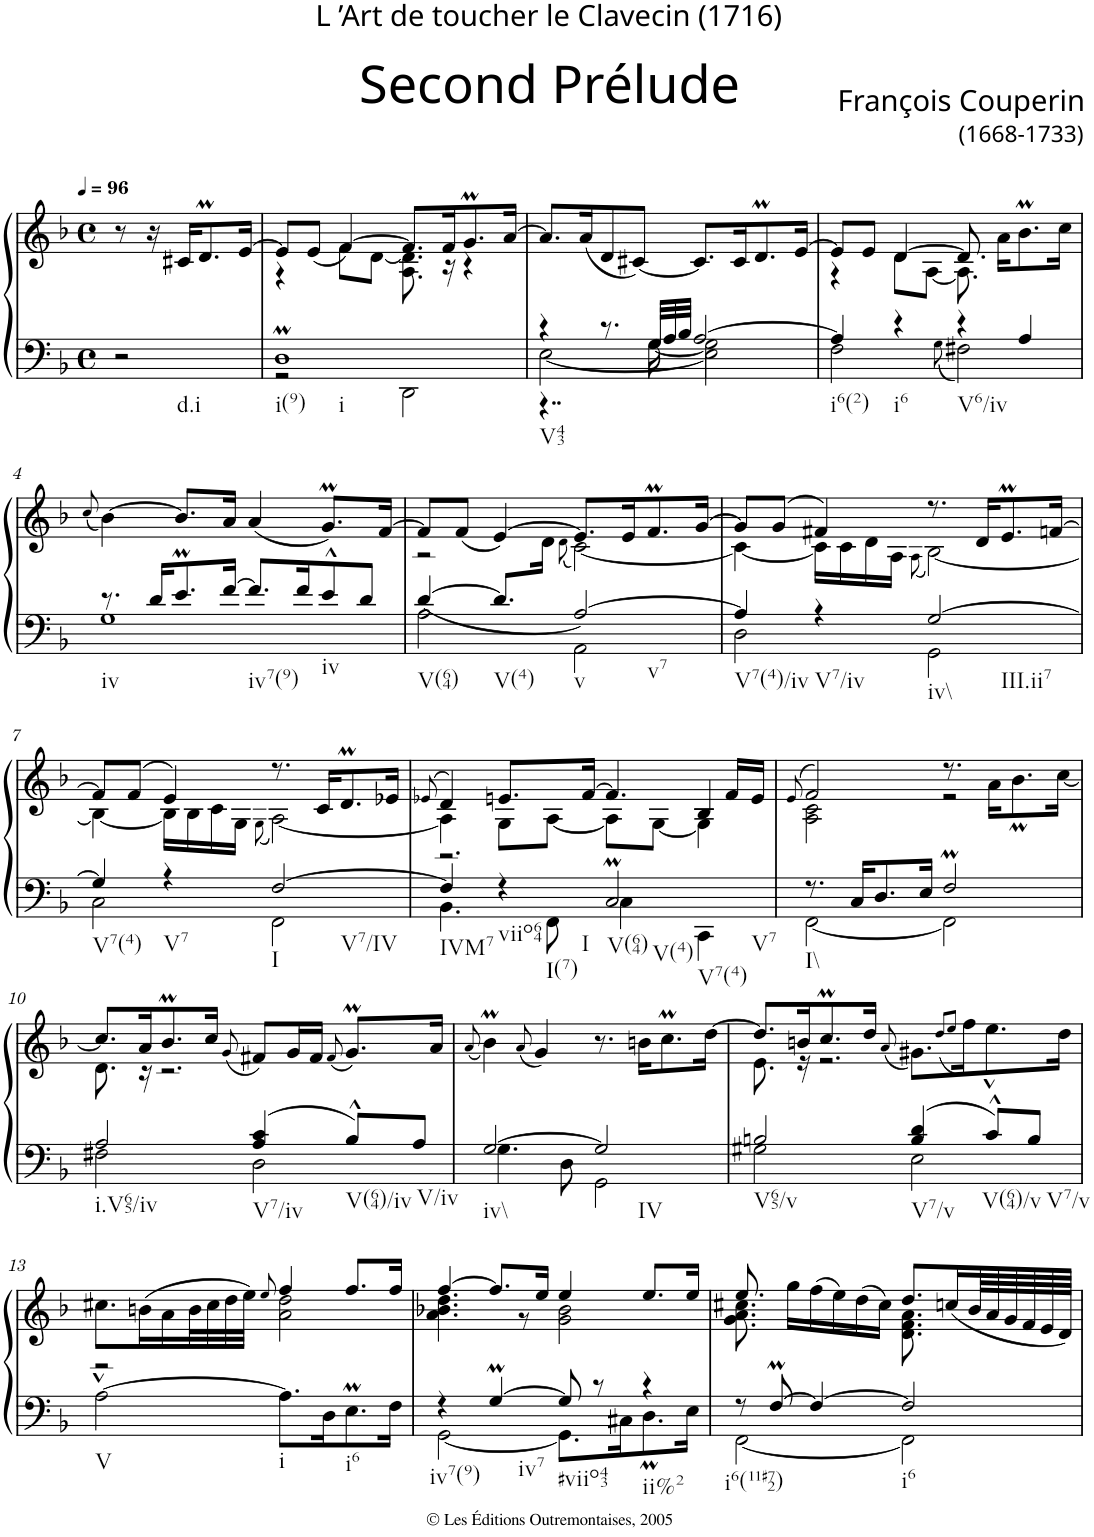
**kern	**kern
*part1	*part1
*staff2	*staff1
*I"Clavecin	*
*clefF4	*clefG2
*k[b-]	*k[b-]
*d:	*d:
*M4/4	*M4/4
*met(c)	*met(c)
*MM96	*MM96
=	=
!LO:TX:b:t=d.i	!
2r	8r
.	16r
.	16c#X/KL
.	8.dM/
.	[16e/Jk
=1	=1
*^	*^
!LO:TX:b:t=i(9)	!	!	!
!LO:TX:b:t=i	!	!	!
1DM	2r	8e/L]	4r
.	.	(<8e/J	.
.	.	[4f/)	8f\L
.	.	.	[8d\J
.	2DD\	8.f/L]	8.A\ 8.d\]
.	.	16f/K	16r
.	.	8.gM/	4r
.	.	[16a/Jk	.
*	*	*v	*v
=2	=2	=2
*	*^	*
!LO:TX:b:t=V43	!	!	!
4r	[2E\	4..r	8.a/L]
.	.	.	(<16a/K
8.r	.	.	8d/
.	.	.	[8c#X/J)
*Xtuplet	*	*	*
48G/LLL	.	[16G\	.
48A/	.	.	.
48B-/JJJ	.	.	.
[2A/	2E\]	2G\]	8.c#/L]
.	.	.	16c#/K
.	.	.	8.dM/
.	.	.	[16e/Jk
*	*v	*v	*
=3	=3	=3
*	*	*^
!LO:TX:b:t=i6(2)	!	!	!
4A/]	2F\	8e/L]	4r
.	.	8e/J	.
!LO:TX:b:t=i6	!	!	!
4r	.	[4d/	8d\L
.	.	.	[8A\J
.	8qG\	.	.
!LO:TX:b:t=V6/iv	!	!	!
4r	2F#X\	8.d/]	8.A\]
.	.	16a\KL	4ryy
4A/	.	8.b-M\	.
.	.	16cc\Jk	16ryy
*	*	*v	*v
!!LO:LB:g=z
=4	=4	=4
.	.	(<8qcc/
!LO:TX:b:t=iv	!	!
8.r	1G	[4b-\)
16d/KL	.	.
8.em/	.	8.b-/L]
[16f/Jk	.	16a/Jk
!LO:TX:b:t=iv7(9)	!	!
8.f/L]	.	(<4a/
16f/K	.	.
!LO:TX:b:t=iv	!	!
8e^^/	.	8.gM/L)
8d/J	.	.
.	.	[16f/Jk
=5	=5	=5
*	*	*^
*	*	*	*^
!LO:TX:b:t=V(64)	!	!	!	!
[4d/	2A\	8f/L]	2r	4..ryy
.	.	(<8f/J	.	.
!LO:TX:b:t=V(4)	!	!	!	!
8.d/L]	.	[4e/)	.	.
16ryy	.	.	.	16d\Jk
.	.	.	(<8qd\	.
!LO:TX:b:t=v	!	!	!	!
!LO:TX:b:t=v7	!	!	!	!
[2A/	2AA\	8.e/L]	[2c\)	2ryy
.	.	16e/K	.	.
.	.	8.fM/	.	.
.	.	[16g/Jk	.	.
*	*	*	*v	*v
=6	=6	=6	=6
!LO:TX:b:t=V7(4)/iv	!	!	!
4A/]	2D\	8g/L]	4c\_
.	.	(>8g/J	.
!LO:TX:b:t=V7/iv	!	!	!
4r	.	4f#X/)	16c\LL]
.	.	.	16c\
.	.	.	16d\
.	.	.	16A\JJ
.	.	.	(<8qA\
!LO:TX:b:t=iv\\	!	!	!
!LO:TX:b:t=III.ii7	!	!	!
[2G/	2GG\	8.r	[2B-\)
.	.	16d/KL	.
.	.	8.em/	.
.	.	[16fn/Jk	.
!!LO:LB:g=z	!!
=7	=7	=7	=7
!LO:TX:b:t=V7(4)	!	!	!
4G/]	2C\	8f/L]	4B-\_
.	.	(>8f/J	.
!LO:TX:b:t=V7	!	!	!
4r	.	4e/)	16B-\LL]
.	.	.	16B-\
.	.	.	16c\
.	.	.	16G\JJ
.	.	.	(<8qG\
!LO:TX:b:t=I	!	!	!
!LO:TX:b:t=V7/IV	!	!	!
[2F/	2FF\	8.r	[2A\)
.	.	16c/KL	.
.	.	8.dM/	.
.	.	16e-X/Jk	.
*	*	*v	*v
=8	=8	=8
.	.	(>8qe-X/
*	*	*^
*	*	*	*^
!LO:TX:b:t=IVM7	!	!	!	!
4F/]	4.BB-\	4d/)	4A\]	2.r
!LO:TX:b:t=viio64	!	!	!	!
!LO:TX:b:t=I(7)	!	!	!	!
!LO:TX:b:t=I	!	!	!	!
4r	.	8.en/L	8G\L	.
.	8FF\	.	[8A\J	.
.	.	[16f/Jk	.	.
!LO:TX:b:t=V(64)	!	!	!	!
!LO:TX:b:t=V(4)	!	!	!	!
!LO:TX:b:t=V7(4)	!	!	!	!
!LO:TX:b:t=V7	!	!	!	!
2CM/	4C\	4.f/]	8A\L]	.
.	.	.	[8G\J	.
.	4CC\	.	4G\]	4B-/
.	.	16f/LL	.	.
.	.	16e/JJ	.	.
*	*	*v	*v	*v
=9	=9	=9
.	.	(>8qe/
*	*	*^
!LO:TX:b:t=I\\	!	!	!
8.r	[2FF\	2f/)	2A\ 2c\
16C/KL	.	.	.
8.D/	.	.	.
16E/Jk	.	.	.
2FM/	2FF\]	8.r	2r
.	.	16a\KL	.
.	.	8.b-M\	.
.	.	[16cc\Jk	.
!!LO:LB:g=z	!!
=10	=10	=10	=10
!LO:TX:b:t=i.V65/iv	!	!	!
2A/	2F#X\	8.cc/L]	8.d\
.	.	16a/K	16r
.	.	8.b-M/	2.r
.	.	16cc/Jk	.
.	.	(<8qg/	.
!LO:TX:b:t=V7/iv	!	!	!
4A/ 4c/	2D\	8f#X/L)	.
.	.	16g/L	.
.	.	16f#/JJ	.
.	.	(<8qf#/	.
!LO:TX:b:t=V(64)/iv	!	!	!
8B-^^/L	.	8.gM/L)	.
!LO:TX:b:t=V/iv	!	!	!
8A/J	.	.	.
.	.	16a/Jk	.
*	*	*v	*v
=11	=11	=11
.	.	(<8qa/
!LO:TX:b:t=iv\\	!	!
[2G/	4.G\	4b-M\)
.	.	(<8qa/
.	.	4g/)
.	8D\	.
!LO:TX:b:t=IV	!	!
2G/]	2GG\	8.r
.	.	16bn\KL
.	.	8.ccM\
.	.	[16dd\Jk
=12	=12	=12
*	*	*^
!LO:TX:b:t=V65/v	!	!	!
2Bn/	2G#X\	8.dd/L]	8.e\
.	.	16bn/K	16r
.	.	8.ccM/	2.r
.	.	16dd/Jk	.
.	.	(<8qa/	.
!LO:TX:b:t=V7/v	!	!	!
4B/ 4d/	2E\	8.g#X\L)	.
.	.	(<8qdd/L	.
.	.	8qee/J	.
.	.	16ff\K)	.
!LO:TX:b:t=V(64)/v	!	!	!
8c^^/L	.	8.ee^^\	.
!LO:TX:b:t=V7/v	!	!	!
8B/J	.	.	.
.	.	16dd\Jk	.
*v	*v	*	*
!!LO:LB:g=z	!!
=13	=13	=13
!LO:TX:b:t=V	!	!
[2A\	8.cc#X^^\L	2r
.	(>16bn\L	.
*	*Xtuplet	*
.	12a\	.
.	24b\L	.
.	24cc#\	.
.	24dd\	.
.	24ee\JJJ)	.
.	8qee/	.
!LO:TX:b:t=i	!	!
8.A\L]	4ff/	2a\ 2dd\
16D\K	.	.
!LO:TX:b:t=i6	!	!
8.Em\	8.ff/L	.
16F\Jk	16ff/Jk	.
=14	=14	=14
*^	*	*
!LO:TX:b:t=iv7(9)	!	!	!
4r	[2GG\	[4ff/	4.a\ 4.b-X\ 4.dd\
!LO:TX:b:t=iv7	!	!	!
[4GM/	.	8.ff/L]	.
.	.	.	8r
.	.	16ee/Jk	.
!LO:TX:b:t=#viio43	!	!	!
8G/]	8.GG\L]	4ee/	2g\ 2b-\
8r	.	.	.
.	16C#X\K	.	.
!LO:TX:b:t=ii%2	!	!	!
4r	8.DM\	8.ee/L	.
.	16E\Jk	16ee/Jk	.
=15	=15	=15	=15
!LO:TX:b:t=i6(11#72)	!	!	!
8r	[2FF\	8.ee/	8.g\ 8.a\ 8.cc#X\
[8FM/	.	.	.
.	.	16gg\LL	16ryy
*	*	*v	*v
4F/_	.	(>16ff\
.	.	16ee\)
.	.	(>16dd\
.	.	16cc#\JJ)
*	*	*^
!LO:TX:b:t=i6	!	!	!
2F/]	2FF\]	8.dd/L	8.d\ 8.f\ 8.a\
.	.	(<16ccn/L	4ryy
.	.	24b-/LL	.
.	.	24a/	.
.	.	24g/	.
.	.	24f/	.
.	.	24e/	.
.	.	.	16ryy
.	.	24d/JJJJ)	.
*v	*v	*	*
*	*v	*v
=	=
*-	*-
